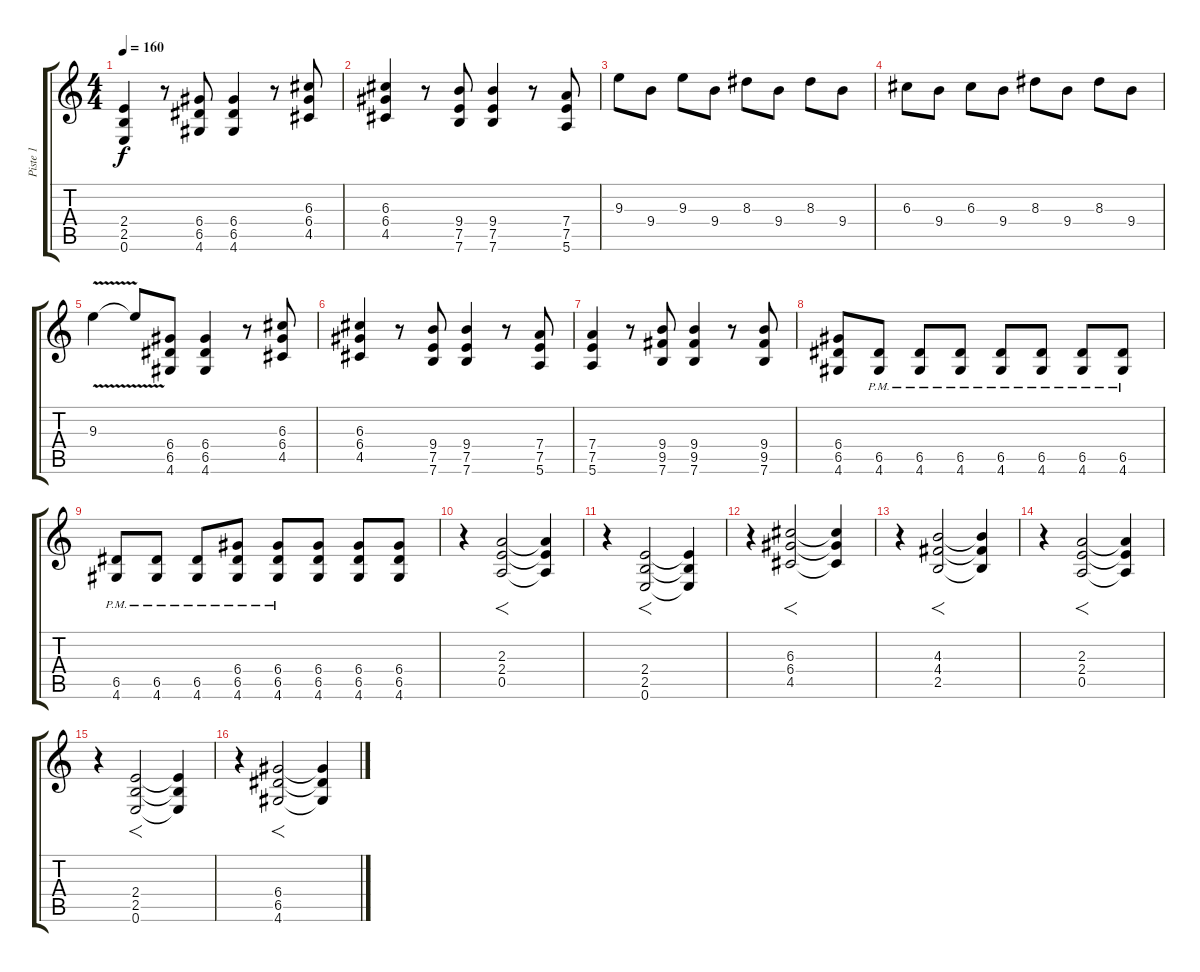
\track ("Piste 1" "Piste 1") {instrument distortionguitar}
\staff {score tabs}
\tuning (E4 B3 G3 D3 A2 E2) {hide}
\ts (4 4)
\tempo 160
\clef g2
\ks c
(2.4 2.5 0.6).4{dy f} r.8 (6.4 6.5 4.6).8 (6.4 6.5 4.6).4 r.8 (6.3 6.4 4.5).8 |
(6.3 6.4 4.5).4 r.8 (9.4 7.5 7.6).8 (9.4 7.5 7.6).4 r.8 (7.4 7.5 5.6).8 |
9.3.8 9.4.8 9.3.8 9.4.8 8.3.8 9.4.8 8.3.8 9.4.8 |
6.3.8 9.4.8 6.3.8 9.4.8 8.3.8 9.4.8 8.3.8 9.4.8 |
9.3{v}.4 9.3{t}.8 (6.4 6.5 4.6).8 (6.4 6.5 4.6).4 r.8 (6.3 6.4 4.5).8 |
(6.3 6.4 4.5).4 r.8 (9.4 7.5 7.6).8 (9.4 7.5 7.6).4 r.8 (7.4 7.5 5.6).8 |
(7.4 7.5 5.6).4 r.8 (9.4 9.5 7.6).8 (9.4 9.5 7.6).4 r.8 (9.4 9.5 7.6).8 |
(6.4 6.5 4.6).8 (6.5{pm} 4.6{pm}).8 (6.5{pm} 4.6{pm}).8 (6.5{pm} 4.6{pm}).8 (6.5{pm} 4.6{pm}).8 (6.5 4.6{pm}).8 (6.5{pm} 4.6).8 (6.5{pm} 4.6).8 |
(6.5{pm} 4.6).8 (6.5{pm} 4.6{pm}).8 (6.5{pm} 4.6{pm}).8 (6.4 6.5{pm} 4.6{pm}).8 (6.4 6.5{pm} 4.6{pm}).8 (6.4 6.5 4.6).8 (6.4 6.5 4.6).8 (6.4 6.5 4.6).8 |
r.4 (2.3 2.4 0.5).2{f} (2.3{t} 2.4{t} 0.5{t}).4 |
r.4 (2.4 2.5 0.6).2{f} (2.4{t} 2.5{t} 0.6{t}).4 |
r.4 (6.3 6.4 4.5).2{f} (6.3{t} 6.4{t} 4.5{t}).4 |
r.4 (4.3 4.4 2.5).2{f} (4.3{t} 4.4{t} 2.5{t}).4 |
r.4 (2.3 2.4 0.5).2{f} (2.3{t} 2.4{t} 0.5{t}).4 |
r.4 (2.4 2.5 0.6).2{f} (2.4{t} 2.5{t} 0.6{t}).4 |
r.4 (6.4 6.5 4.6).2{f} (6.4{t} 6.5{t} 4.6{t}).4
